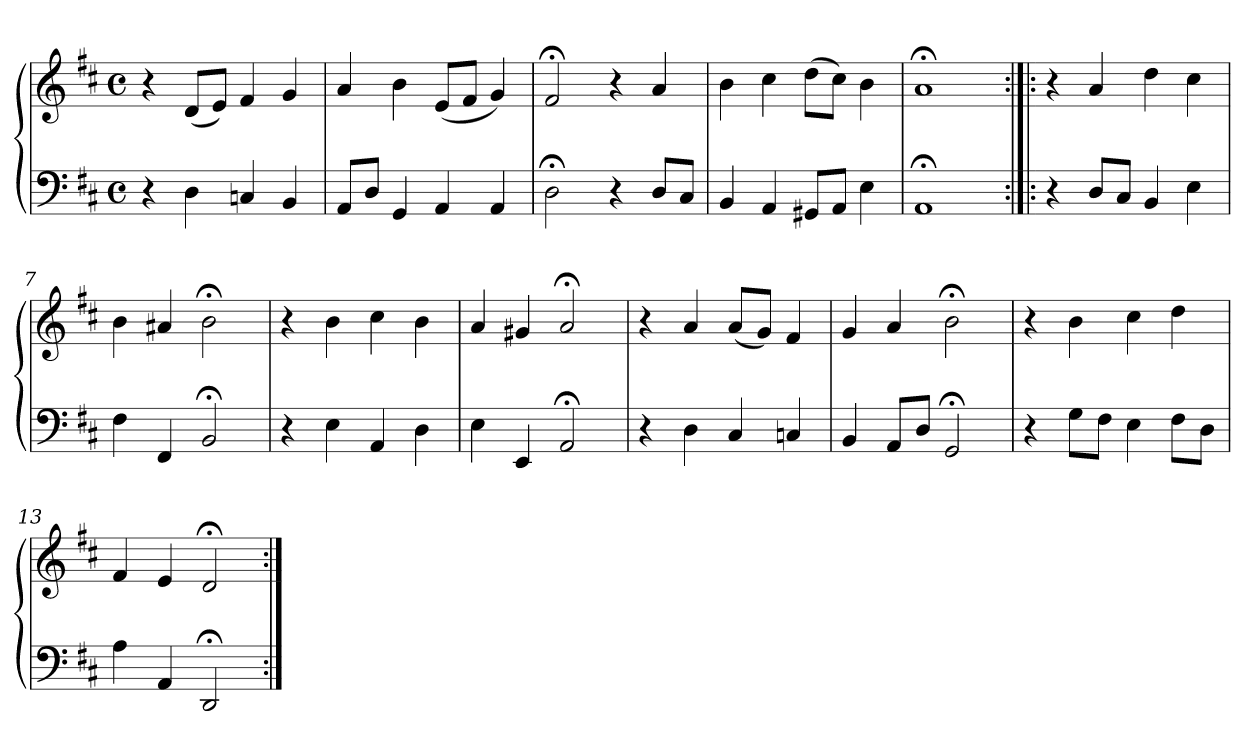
**kern	**kern
*part1	*part1
*staff2	*staff1
*clefF4	*clefG2
*k[f#c#]	*k[f#c#]
*M4/4	*M4/4
*met(c)	*met(c)
=1	=1
4r	4r
4D	(8dL
.	8eJ)
4Cn	4f#
4BB	4g
=2	=2
8AAL	4a
8DJ	.
4GG	4b
4AA	(8eL
.	8f#J
4AA	4g)
=3	=3
2D;<	2f#;<
4r	4r
8DL	4a
8C#J	.
=4	=4
4BB	4b
4AA	4cc#
8GG#XL	(8ddL
8AAJ	8cc#J)
4E	4b
=5	=5
1AA;<	1a;<
=6:|!|:	=6:|!|:
4r	4r
8DL	4a
8C#J	.
4BB	4dd
4E	4cc#
!!LO:LB:g=z
=7	=7
4F#	4b
4FF#	4a#X
2BB;<	2b;<
=8	=8
4r	4r
4E	4b
4AA	4cc#
4D	4b
=9	=9
4E	4a
4EE	4g#X
2AA;<	2a;<
=10	=10
4r	4r
4D	4a
4C#	(8aL
.	8gJ)
4Cn	4f#
=11	=11
4BB	4g
8AAL	4a
8DJ	.
2GG;<	2b;<
=12	=12
4r	4r
8GL	4b
8F#J	.
4E	4cc#
8F#L	4dd
8DJ	.
=13	=13
4A	4f#
4AA	4e
2DD;<	2d;<
=:|!	=:|!
*-	*-
